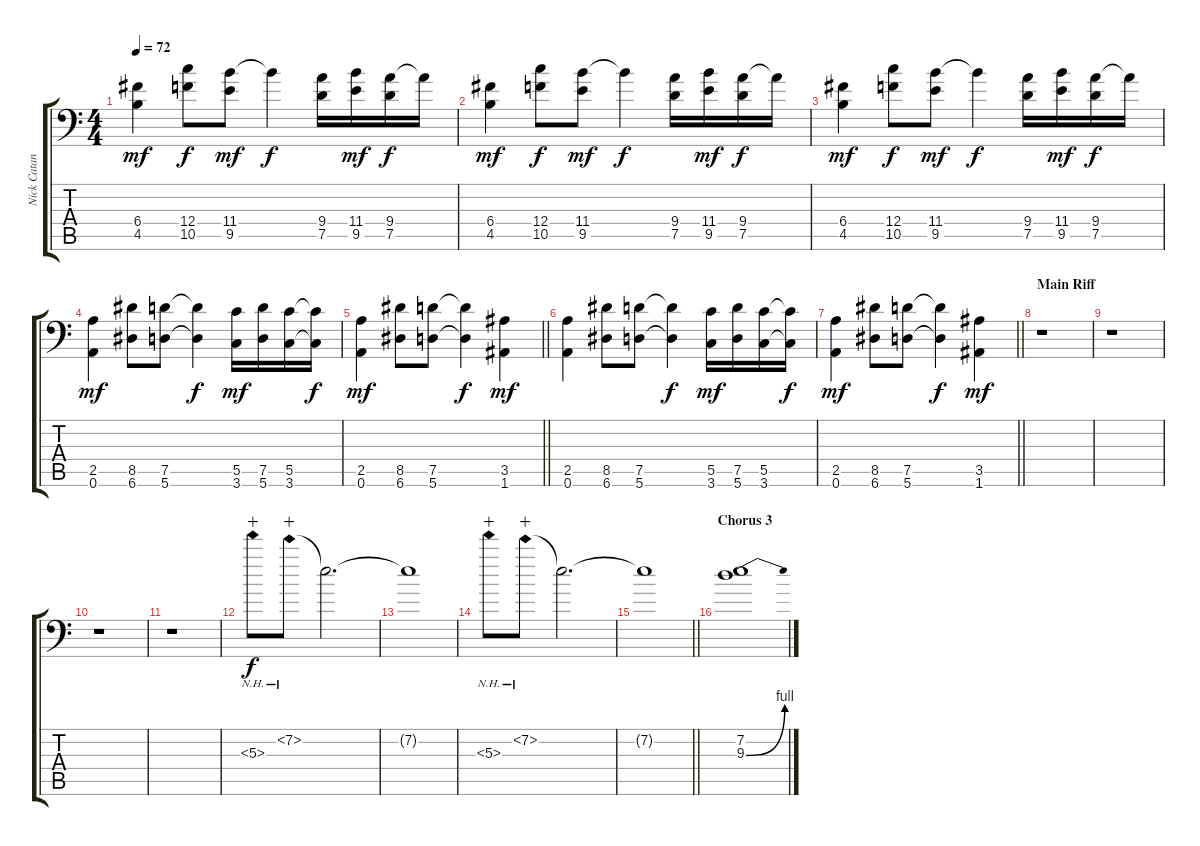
\track ("Nick Catanese" "Nick Catan") {instrument distortionguitar}
\staff {score tabs}
\tuning (D4 A3 F3 C3 G2 A1) {hide}
\ts (4 4)
\tempo 72
\clef f4
\ks c
(6.4 4.5).4{dy mf} (12.4 10.5).8{dy f} (11.4 9.5).8{dy mf} 11.4{t}.4{dy f} (9.4 7.5).16 (11.4 9.5).16{dy mf} (9.4 7.5).16{dy f} 9.4{t}.16 |
(6.4 4.5).4{dy mf} (12.4 10.5).8{dy f} (11.4 9.5).8{dy mf} 11.4{t}.4{dy f} (9.4 7.5).16 (11.4 9.5).16{dy mf} (9.4 7.5).16{dy f} 9.4{t}.16 |
(6.4 4.5).4{dy mf} (12.4 10.5).8{dy f} (11.4 9.5).8{dy mf} 11.4{t}.4{dy f} (9.4 7.5).16 (11.4 9.5).16{dy mf} (9.4 7.5).16{dy f} 9.4{t}.16 |
(2.5 0.6).4{dy mf} (8.5 6.6).8 (7.5 5.6).8 (7.5{t} 5.6{t}).4{dy f} (5.5 3.6).16{dy mf} (7.5 5.6).16 (5.5 3.6).16 (5.5{t} 3.6{t}).16{dy f} |
\barLineRight lightlight
(2.5 0.6).4{dy mf} (8.5 6.6).8 (7.5 5.6).8 (7.5{t} 5.6{t}).4{dy f} (3.5 1.6).4{dy mf} |
(2.5 0.6).4 (8.5 6.6).8 (7.5 5.6).8 (7.5{t} 5.6{t}).4{dy f} (5.5 3.6).16{dy mf} (7.5 5.6).16 (5.5 3.6).16 (5.5{t} 3.6{t}).16{dy f} |
\barLineRight lightlight
(2.5 0.6).4{dy mf} (8.5 6.6).8 (7.5 5.6).8 (7.5{t} 5.6{t}).4{dy f} (3.5 1.6).4{dy mf} |
\section ("" "Main Riff")
r.1 |
r.1 |
r.1 |
r.1 |
5.3{nh}.8{dy f wahc} 7.2{nh}.8{wahc} 7.2{t}.2{d} |
7.2{t}.1 |
5.3{nh}.8{wahc} 7.2{nh}.8{wahc} 7.2{t}.2{d} |
\barLineRight lightlight
7.2{t}.1 |
\section ("" "Chorus 3")
(7.2 9.3{be (bend 0 0 60 4)}).1
